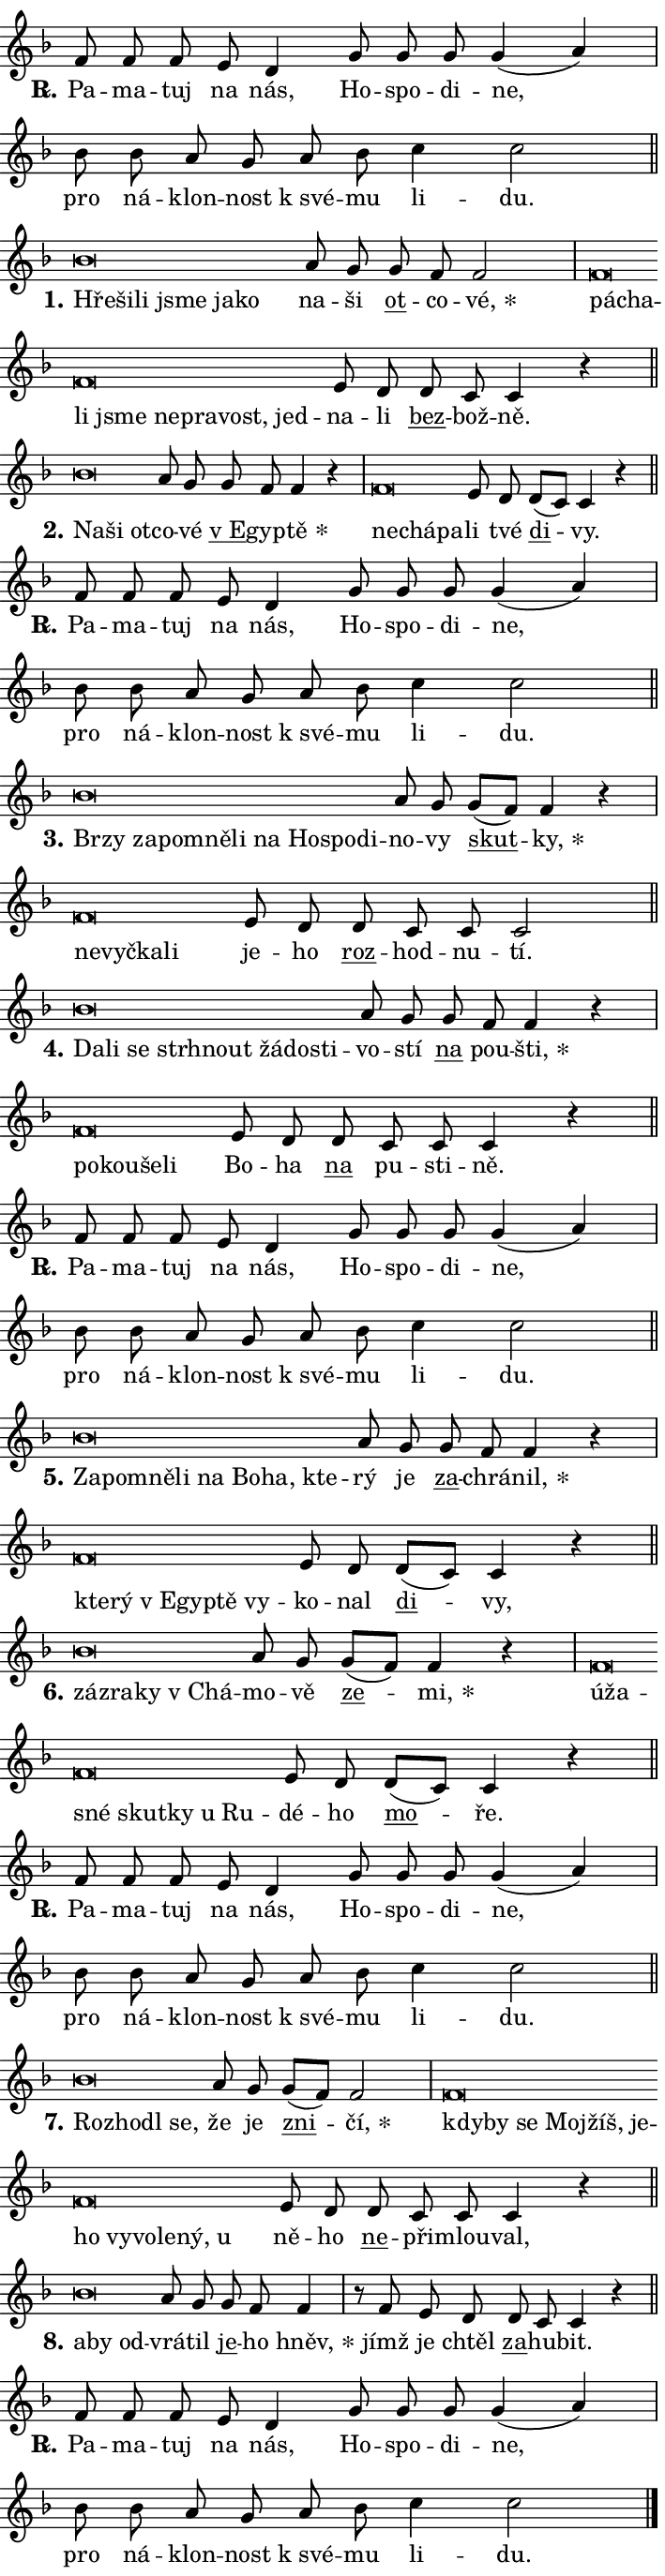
\version "2.24.0"
\header { tagline = "" }
\paper {
  indent = 0\cm
  top-margin = 0\cm
  right-margin = 0.13\cm % to fit lyric hyphens
  bottom-margin = 0\cm
  left-margin = 0\cm
  paper-width = 12\cm
  page-breaking = #ly:one-page-breaking
  system-system-spacing.basic-distance = #11
  score-system-spacing.basic-distance = #11
  ragged-last = ##f
}


%% Author: Thomas Morley
%% https://lists.gnu.org/archive/html/lilypond-user/2020-05/msg00002.html
#(define (line-position grob)
"Returns position of @var[grob} in current system:
   @code{'start}, if at first time-step
   @code{'end}, if at last time-step
   @code{'middle} otherwise
"
  (let* ((col (ly:item-get-column grob))
         (ln (ly:grob-object col 'left-neighbor))
         (rn (ly:grob-object col 'right-neighbor))
         (col-to-check-left (if (ly:grob? ln) ln col))
         (col-to-check-right (if (ly:grob? rn) rn col))
         (break-dir-left
           (and
             (ly:grob-property col-to-check-left 'non-musical #f)
             (ly:item-break-dir col-to-check-left)))
         (break-dir-right
           (and
             (ly:grob-property col-to-check-right 'non-musical #f)
             (ly:item-break-dir col-to-check-right))))
        (cond ((eqv? 1 break-dir-left) 'start)
              ((eqv? -1 break-dir-right) 'end)
              (else 'middle))))

#(define (tranparent-at-line-position vctor)
  (lambda (grob)
  "Relying on @code{line-position} select the relevant enry from @var{vctor}.
Used to determine transparency,"
    (case (line-position grob)
      ((end) (not (vector-ref vctor 0)))
      ((middle) (not (vector-ref vctor 1)))
      ((start) (not (vector-ref vctor 2))))))

noteHeadBreakVisibility =
#(define-music-function (break-visibility)(vector?)
"Makes @code{NoteHead}s transparent relying on @var{break-visibility}"
#{
  \override NoteHead.transparent =
    #(tranparent-at-line-position break-visibility)
#})

#(define delete-ledgers-for-transparent-note-heads
  (lambda (grob)
    "Reads whether a @code{NoteHead} is transparent.
If so this @code{NoteHead} is removed from @code{'note-heads} from
@var{grob}, which is supposed to be @code{LedgerLineSpanner}.
As a result ledgers are not printed for this @code{NoteHead}"
    (let* ((nhds-array (ly:grob-object grob 'note-heads))
           (nhds-list
             (if (ly:grob-array? nhds-array)
                 (ly:grob-array->list nhds-array)
                 '()))
           ;; Relies on the transparent-property being done before
           ;; Staff.LedgerLineSpanner.after-line-breaking is executed.
           ;; This is fragile ...
           (to-keep
             (remove
               (lambda (nhd)
                 (ly:grob-property nhd 'transparent #f))
               nhds-list)))
      ;; TODO find a better method to iterate over grob-arrays, similiar
      ;; to filter/remove etc for lists
      ;; For now rebuilt from scratch
      (set! (ly:grob-object grob 'note-heads)  '())
      (for-each
        (lambda (nhd)
          (ly:pointer-group-interface::add-grob grob 'note-heads nhd))
        to-keep))))

squashNotes = {
  \override NoteHead.X-extent = #'(-0.2 . 0.2)
  \override NoteHead.Y-extent = #'(-0.75 . 0)
  \override NoteHead.stencil =
    #(lambda (grob)
       (let ((pos (ly:grob-property grob 'staff-position)))
         (begin
           (if (< pos -7) (display "ERROR: Lower brevis then expected\n") (display ""))
           (if (<= pos -6) ly:text-interface::print ly:note-head::print))))
}
unSquashNotes = {
  \revert NoteHead.X-extent
  \revert NoteHead.Y-extent
  \revert NoteHead.stencil
}

hideNotes = \noteHeadBreakVisibility #begin-of-line-visible
unHideNotes = \noteHeadBreakVisibility #all-visible

% work-around for resetting accidentals
% https://lilypond.org/doc/v2.23/Documentation/notation/displaying-rhythms#unmetered-music
cadenzaMeasure = {
  \cadenzaOff
  \partial 1024 s1024
  \cadenzaOn
}

#(define-markup-command (accent layout props text) (markup?)
  "Underline accented syllable"
  (interpret-markup layout props
    #{\markup \override #'(offset . 4.3) \underline { #text }#}))

responsum = \markup \concat {
  "R" \hspace #-1.05 \path #0.1 #'((moveto 0 0.07) (lineto 0.9 0.8)) \hspace #0.05 "."
}

spaceSize = #0.6828661417322834 % exact space size for TeX Gyre Schola

\layout {
  \context {
    \Staff
    \remove "Time_signature_engraver"
    \override LedgerLineSpanner.after-line-breaking = #delete-ledgers-for-transparent-note-heads
  }
  \context {
    \Lyrics {
      \override LyricSpace.minimum-distance = \spaceSize
      \override LyricText.font-name = #"TeX Gyre Schola"
      \override LyricText.font-size = 1
      \override StanzaNumber.font-name = #"TeX Gyre Schola Bold"
      \override StanzaNumber.font-size = 1
    }
  }
  \context {
    \Score 
    \override NoteHead.text =
      #(lambda (grob) 
        (let ((pos (ly:grob-property grob 'staff-position)))
          #{\markup {
            \combine
              \halign #-0.55 \raise #(if (= pos -6) 0 0.5) \override #'(thickness . 2) \draw-line #'(3.2 . 0)
              \musicglyph "noteheads.sM1"
          }#}))
  }
}

% magnetic-lyrics.ily
%
%   written by
%     Jean Abou Samra <jean@abou-samra.fr>
%     Werner Lemberg <wl@gnu.org>
%
%   adapted by
%     Jiri Hon <jiri.hon@gmail.com>
%
% Version 2022-Apr-15

% https://www.mail-archive.com/lilypond-user@gnu.org/msg149350.html

#(define (Left_hyphen_pointer_engraver context)
   "Collect syllable-hyphen-syllable occurrences in lyrics and store
them in properties.  This engraver only looks to the left.  For
example, if the lyrics input is @code{foo -- bar}, it does the
following.

@itemize @bullet
@item
Set the @code{text} property of the @code{LyricHyphen} grob between
@q{foo} and @q{bar} to @code{foo}.

@item
Set the @code{left-hyphen} property of the @code{LyricText} grob with
text @q{foo} to the @code{LyricHyphen} grob between @q{foo} and
@q{bar}.
@end itemize

Use this auxiliary engraver in combination with the
@code{lyric-@/text::@/apply-@/magnetic-@/offset!} hook."
   (let ((hyphen #f)
         (text #f))
     (make-engraver
      (acknowledgers
       ((lyric-syllable-interface engraver grob source-engraver)
        (set! text grob)))
      (end-acknowledgers
       ((lyric-hyphen-interface engraver grob source-engraver)
        ;(when (not (grob::has-interface grob 'lyric-space-interface))
          (set! hyphen grob)));)
      ((stop-translation-timestep engraver)
       (when (and text hyphen)
         (ly:grob-set-object! text 'left-hyphen hyphen))
       (set! text #f)
       (set! hyphen #f)))))

#(define (lyric-text::apply-magnetic-offset! grob)
   "If the space between two syllables is less than the value in
property @code{LyricText@/.details@/.squash-threshold}, move the right
syllable to the left so that it gets concatenated with the left
syllable.

Use this function as a hook for
@code{LyricText@/.after-@/line-@/breaking} if the
@code{Left_@/hyphen_@/pointer_@/engraver} is active."
   (let ((hyphen (ly:grob-object grob 'left-hyphen #f)))
     (when hyphen
       (let ((left-text (ly:spanner-bound hyphen LEFT)))
         (when (grob::has-interface left-text 'lyric-syllable-interface)
           (let* ((common (ly:grob-common-refpoint grob left-text X))
                  (this-x-ext (ly:grob-extent grob common X))
                  (left-x-ext
                   (begin
                     ;; Trigger magnetism for left-text.
                     (ly:grob-property left-text 'after-line-breaking)
                     (ly:grob-extent left-text common X)))
                  ;; `delta` is the gap width between two syllables.
                  (delta (- (interval-start this-x-ext)
                            (interval-end left-x-ext)))
                  (details (ly:grob-property grob 'details))
                  (threshold (assoc-get 'squash-threshold details 0.2)))
             (when (< delta threshold)
               (let* (;; We have to manipulate the input text so that
                      ;; ligatures crossing syllable boundaries are not
                      ;; disabled.  For languages based on the Latin
                      ;; script this is essentially a beautification.
                      ;; However, for non-Western scripts it can be a
                      ;; necessity.
                      (lt (ly:grob-property left-text 'text))
                      (rt (ly:grob-property grob 'text))
                      (is-space (grob::has-interface hyphen 'lyric-space-interface))
                      (space (if is-space " " ""))
                      (extra-delta (if is-space spaceSize 0))
                      ;; Append new syllable.
                      (ltrt-space (if (and (string? lt) (string? rt))
                                (string-append lt space rt)
                                (make-concat-markup (list lt space rt))))
                      ;; Right-align `ltrt` to the right side.
                      (ltrt-space-markup (grob-interpret-markup
                               grob
                               (make-translate-markup
                                (cons (interval-length this-x-ext) 0)
                                (make-right-align-markup ltrt-space)))))
                 (begin
                   ;; Don't print `left-text`.
                   (ly:grob-set-property! left-text 'stencil #f)
                   ;; Set text and stencil (which holds all collected
                   ;; syllables so far) and shift it to the left.
                   (ly:grob-set-property! grob 'text ltrt-space)
                   (ly:grob-set-property! grob 'stencil ltrt-space-markup)
                   (ly:grob-translate-axis! grob (- (- delta extra-delta)) X))))))))))


#(define (lyric-hyphen::displace-bounds-first grob)
   ;; Make very sure this callback isn't triggered too early.
   (let ((left (ly:spanner-bound grob LEFT))
         (right (ly:spanner-bound grob RIGHT)))
     (ly:grob-property left 'after-line-breaking)
     (ly:grob-property right 'after-line-breaking)
     (ly:lyric-hyphen::print grob)))

squashThreshold = #0.4

\layout {
  \context {
    \Lyrics
    \consists #Left_hyphen_pointer_engraver
    \override LyricText.after-line-breaking =
      #lyric-text::apply-magnetic-offset!
    \override LyricHyphen.stencil = #lyric-hyphen::displace-bounds-first
    \override LyricText.details.squash-threshold = \squashThreshold
    \override LyricHyphen.minimum-distance = 0
    \override LyricHyphen.minimum-length = \squashThreshold
  }
}

squashText = \override LyricText.details.squash-threshold = 9999
unSquashText = \override LyricText.details.squash-threshold = \squashThreshold

leftText = \override LyricText.self-alignment-X = #LEFT
unLeftText = \revert LyricText.self-alignment-X

starOffset = #(lambda (grob) 
                (let ((x_offset (ly:self-alignment-interface::aligned-on-x-parent grob)))
                  (if (= x_offset 0) 0 (+ x_offset 1.2))))

star = #(define-music-function (syllable)(string?)
"Append star separator at the end of a syllable"
#{
  \once \override LyricText.X-offset = #starOffset
  \lyricmode { \markup {
    #syllable
    \override #'((font-name . "TeX Gyre Schola Bold")) \hspace #0.2 \lower #0.65 \larger "*"
  } }
#})

starAccent = #(define-music-function (syllable)(string?)
"Append star separator at the end of a syllable and make accent"
#{
  \once \override LyricText.X-offset = #starOffset
  \lyricmode { \markup {
    \accent #syllable
    \override #'((font-name . "TeX Gyre Schola Bold")) \hspace #0.2 \lower #0.65 \larger "*"
  } }
#})

breath = #(define-music-function (syllable)(string?)
"Append breathing indicator at the end of a syllable"
#{
  \lyricmode { \markup { #syllable "+" } }
#})

optionalBreath = #(define-music-function (syllable)(string?)
"Append optional breathing indicator at the end of a syllable"
#{
  \lyricmode { \markup { #syllable "(+)" } }
#})


\score {
    <<
        \new Voice = "melody" { \cadenzaOn \key f \major \relative { f'8 f f e d4 \bar "" g8 g g \bar "" g4( a) \cadenzaMeasure \bar "|" bes8 bes a g \bar "" a bes c4 c2 \cadenzaMeasure \bar "||" \break } }
        \new Lyrics \lyricsto "melody" { \lyricmode { \set stanza = \responsum
Pa -- ma -- tuj na nás, Ho -- spo -- di -- ne, pro ná -- klon -- nost "k své" -- mu li -- du. } }
    >>
    \layout {}
}

\score {
    <<
        \new Voice = "melody" { \cadenzaOn \key f \major \relative { \squashNotes bes'\breve*1/16 \hideNotes \breve*1/16 \bar "" \breve*1/16 \bar "" \breve*1/16 \bar "" \breve*1/16 \breve*1/16 \bar "" \unHideNotes \unSquashNotes a8 g \bar "" g f f2 \cadenzaMeasure \bar "|" \squashNotes f\breve*1/16 \hideNotes \breve*1/16 \bar "" \breve*1/16 \bar "" \breve*1/16 \bar "" \breve*1/16 \bar "" \breve*1/16 \bar "" \breve*1/16 \breve*1/16 \bar "" \unHideNotes \unSquashNotes e8 d \bar "" d c c4 r \cadenzaMeasure \bar "||" \break } }
        \new Lyrics \lyricsto "melody" { \lyricmode { \set stanza = "1."
\leftText Hře -- \squashText ši -- li jsme ja -- ko \unLeftText \unSquashText na -- ši \markup \accent ot -- co -- \star vé, \leftText pá -- \squashText cha -- li jsme ne -- pra -- vost, jed -- \unLeftText \unSquashText na -- li \markup \accent bez -- bož -- ně. } }
    >>
    \layout {}
}

\score {
    <<
        \new Voice = "melody" { \cadenzaOn \key f \major \relative { \squashNotes bes'\breve*1/16 \hideNotes \breve*1/16 \breve*1/16 \bar "" \unHideNotes \unSquashNotes a8 g \bar "" g f f4 r \cadenzaMeasure \bar "|" \squashNotes f\breve*1/16 \hideNotes \breve*1/16 \breve*1/16 \bar "" \unHideNotes \unSquashNotes e8 d \bar "" d[( c)] c4 r \cadenzaMeasure \bar "||" \break } }
        \new Lyrics \lyricsto "melody" { \lyricmode { \set stanza = "2."
\leftText Na -- \squashText ši ot -- \unLeftText \unSquashText co -- vé \markup \accent "v E" -- gyp -- \star tě \leftText ne -- \squashText chá -- pa -- \unLeftText \unSquashText li tvé \markup \accent di -- vy. } }
    >>
    \layout {}
}

\score {
    <<
        \new Voice = "melody" { \cadenzaOn \key f \major \relative { f'8 f f e d4 \bar "" g8 g g \bar "" g4( a) \cadenzaMeasure \bar "|" bes8 bes a g \bar "" a bes c4 c2 \cadenzaMeasure \bar "||" \break } }
        \new Lyrics \lyricsto "melody" { \lyricmode { \set stanza = \responsum
Pa -- ma -- tuj na nás, Ho -- spo -- di -- ne, pro ná -- klon -- nost "k své" -- mu li -- du. } }
    >>
    \layout {}
}

\score {
    <<
        \new Voice = "melody" { \cadenzaOn \key f \major \relative { \squashNotes bes'\breve*1/16 \hideNotes \breve*1/16 \bar "" \breve*1/16 \bar "" \breve*1/16 \bar "" \breve*1/16 \bar "" \breve*1/16 \bar "" \breve*1/16 \bar "" \breve*1/16 \bar "" \breve*1/16 \breve*1/16 \bar "" \unHideNotes \unSquashNotes a8 g \bar "" g[( f)] f4 r \cadenzaMeasure \bar "|" \squashNotes f\breve*1/16 \hideNotes \breve*1/16 \bar "" \breve*1/16 \breve*1/16 \bar "" \unHideNotes \unSquashNotes e8 d \bar "" d c c c2 \cadenzaMeasure \bar "||" \break } }
        \new Lyrics \lyricsto "melody" { \lyricmode { \set stanza = "3."
\leftText Br -- \squashText zy za -- po -- mně -- li na Ho -- spo -- di -- \unLeftText \unSquashText no -- vy \markup \accent skut -- \star ky, \leftText ne -- \squashText vy -- čka -- li \unLeftText \unSquashText je -- ho \markup \accent roz -- hod -- nu -- tí. } }
    >>
    \layout {}
}

\score {
    <<
        \new Voice = "melody" { \cadenzaOn \key f \major \relative { \squashNotes bes'\breve*1/16 \hideNotes \breve*1/16 \bar "" \breve*1/16 \bar "" \breve*1/16 \bar "" \breve*1/16 \bar "" \breve*1/16 \bar "" \breve*1/16 \breve*1/16 \bar "" \unHideNotes \unSquashNotes a8 g \bar "" g f f4 r \cadenzaMeasure \bar "|" \squashNotes f\breve*1/16 \hideNotes \breve*1/16 \bar "" \breve*1/16 \breve*1/16 \bar "" \unHideNotes \unSquashNotes e8 d \bar "" d c c c4 r \cadenzaMeasure \bar "||" \break } }
        \new Lyrics \lyricsto "melody" { \lyricmode { \set stanza = "4."
\leftText Da -- \squashText li se strh -- nout žá -- do -- sti -- \unLeftText \unSquashText vo -- stí \markup \accent na pou -- \star šti, \leftText po -- \squashText kou -- še -- li \unLeftText \unSquashText Bo -- ha \markup \accent na pu -- sti -- ně. } }
    >>
    \layout {}
}

\score {
    <<
        \new Voice = "melody" { \cadenzaOn \key f \major \relative { f'8 f f e d4 \bar "" g8 g g \bar "" g4( a) \cadenzaMeasure \bar "|" bes8 bes a g \bar "" a bes c4 c2 \cadenzaMeasure \bar "||" \break } }
        \new Lyrics \lyricsto "melody" { \lyricmode { \set stanza = \responsum
Pa -- ma -- tuj na nás, Ho -- spo -- di -- ne, pro ná -- klon -- nost "k své" -- mu li -- du. } }
    >>
    \layout {}
}

\score {
    <<
        \new Voice = "melody" { \cadenzaOn \key f \major \relative { \squashNotes bes'\breve*1/16 \hideNotes \breve*1/16 \bar "" \breve*1/16 \bar "" \breve*1/16 \bar "" \breve*1/16 \bar "" \breve*1/16 \bar "" \breve*1/16 \breve*1/16 \bar "" \unHideNotes \unSquashNotes a8 g \bar "" g f f4 r \cadenzaMeasure \bar "|" \squashNotes f\breve*1/16 \hideNotes \breve*1/16 \bar "" \breve*1/16 \bar "" \breve*1/16 \bar "" \breve*1/16 \breve*1/16 \bar "" \unHideNotes \unSquashNotes e8 d \bar "" d[( c)] c4 r \cadenzaMeasure \bar "||" \break } }
        \new Lyrics \lyricsto "melody" { \lyricmode { \set stanza = "5."
\leftText Za -- \squashText po -- mně -- li na Bo -- ha, kte -- \unLeftText \unSquashText rý je \markup \accent za -- chrá -- \star nil, \leftText kte -- \squashText rý "v E" -- gyp -- tě vy -- \unLeftText \unSquashText ko -- nal \markup \accent di -- vy, } }
    >>
    \layout {}
}

\score {
    <<
        \new Voice = "melody" { \cadenzaOn \key f \major \relative { \squashNotes bes'\breve*1/16 \hideNotes \breve*1/16 \bar "" \breve*1/16 \breve*1/16 \bar "" \unHideNotes \unSquashNotes a8 g \bar "" g[( f)] f4 r \cadenzaMeasure \bar "|" \squashNotes f\breve*1/16 \hideNotes \breve*1/16 \bar "" \breve*1/16 \bar "" \breve*1/16 \bar "" \breve*1/16 \bar "" \breve*1/16 \breve*1/16 \bar "" \unHideNotes \unSquashNotes e8 d \bar "" d[( c)] c4 r \cadenzaMeasure \bar "||" \break } }
        \new Lyrics \lyricsto "melody" { \lyricmode { \set stanza = "6."
\leftText zá -- \squashText zra -- ky "v Chá" -- \unLeftText \unSquashText mo -- vě \markup \accent ze -- \star mi, \leftText ú -- \squashText ža -- sné skut -- ky u Ru -- \unLeftText \unSquashText dé -- ho \markup \accent mo -- ře. } }
    >>
    \layout {}
}

\score {
    <<
        \new Voice = "melody" { \cadenzaOn \key f \major \relative { f'8 f f e d4 \bar "" g8 g g \bar "" g4( a) \cadenzaMeasure \bar "|" bes8 bes a g \bar "" a bes c4 c2 \cadenzaMeasure \bar "||" \break } }
        \new Lyrics \lyricsto "melody" { \lyricmode { \set stanza = \responsum
Pa -- ma -- tuj na nás, Ho -- spo -- di -- ne, pro ná -- klon -- nost "k své" -- mu li -- du. } }
    >>
    \layout {}
}

\score {
    <<
        \new Voice = "melody" { \cadenzaOn \key f \major \relative { \squashNotes bes'\breve*1/16 \hideNotes \breve*1/16 \bar "" \breve*1/16 \breve*1/16 \bar "" \unHideNotes \unSquashNotes a8 g \bar "" g[( f)] f2 \cadenzaMeasure \bar "|" \squashNotes f\breve*1/16 \hideNotes \breve*1/16 \bar "" \breve*1/16 \bar "" \breve*1/16 \bar "" \breve*1/16 \bar "" \breve*1/16 \bar "" \breve*1/16 \bar "" \breve*1/16 \bar "" \breve*1/16 \bar "" \breve*1/16 \bar "" \breve*1/16 \breve*1/16 \bar "" \unHideNotes \unSquashNotes e8 d \bar "" d c c c4 r \cadenzaMeasure \bar "||" \break } }
        \new Lyrics \lyricsto "melody" { \lyricmode { \set stanza = "7."
\leftText Roz -- \squashText ho -- dl se, \unLeftText \unSquashText že je \markup \accent zni -- \star čí, \leftText kdy -- \squashText by se Moj -- žíš, je -- ho vy -- vo -- le -- ný, u \unLeftText \unSquashText ně -- ho \markup \accent ne -- při -- mlou -- val, } }
    >>
    \layout {}
}

\score {
    <<
        \new Voice = "melody" { \cadenzaOn \key f \major \relative { \squashNotes bes'\breve*1/16 \hideNotes \breve*1/16 \breve*1/16 \bar "" \unHideNotes \unSquashNotes a8 g \bar "" g f f4 \cadenzaMeasure \bar "|" r8 f8 e8 d \bar "" d c c4 r \cadenzaMeasure \bar "||" \break } }
        \new Lyrics \lyricsto "melody" { \lyricmode { \set stanza = "8."
\leftText a -- \squashText by od -- \unLeftText \unSquashText vrá -- til \markup \accent je -- ho \star hněv, jímž je chtěl \markup \accent za -- hu -- bit. } }
    >>
    \layout {}
}

\score {
    <<
        \new Voice = "melody" { \cadenzaOn \key f \major \relative { f'8 f f e d4 \bar "" g8 g g \bar "" g4( a) \cadenzaMeasure \bar "|" bes8 bes a g \bar "" a bes c4 c2 \cadenzaMeasure \bar "||" \break } \bar "|." }
        \new Lyrics \lyricsto "melody" { \lyricmode { \set stanza = \responsum
Pa -- ma -- tuj na nás, Ho -- spo -- di -- ne, pro ná -- klon -- nost "k své" -- mu li -- du. } }
    >>
    \layout {}
}
